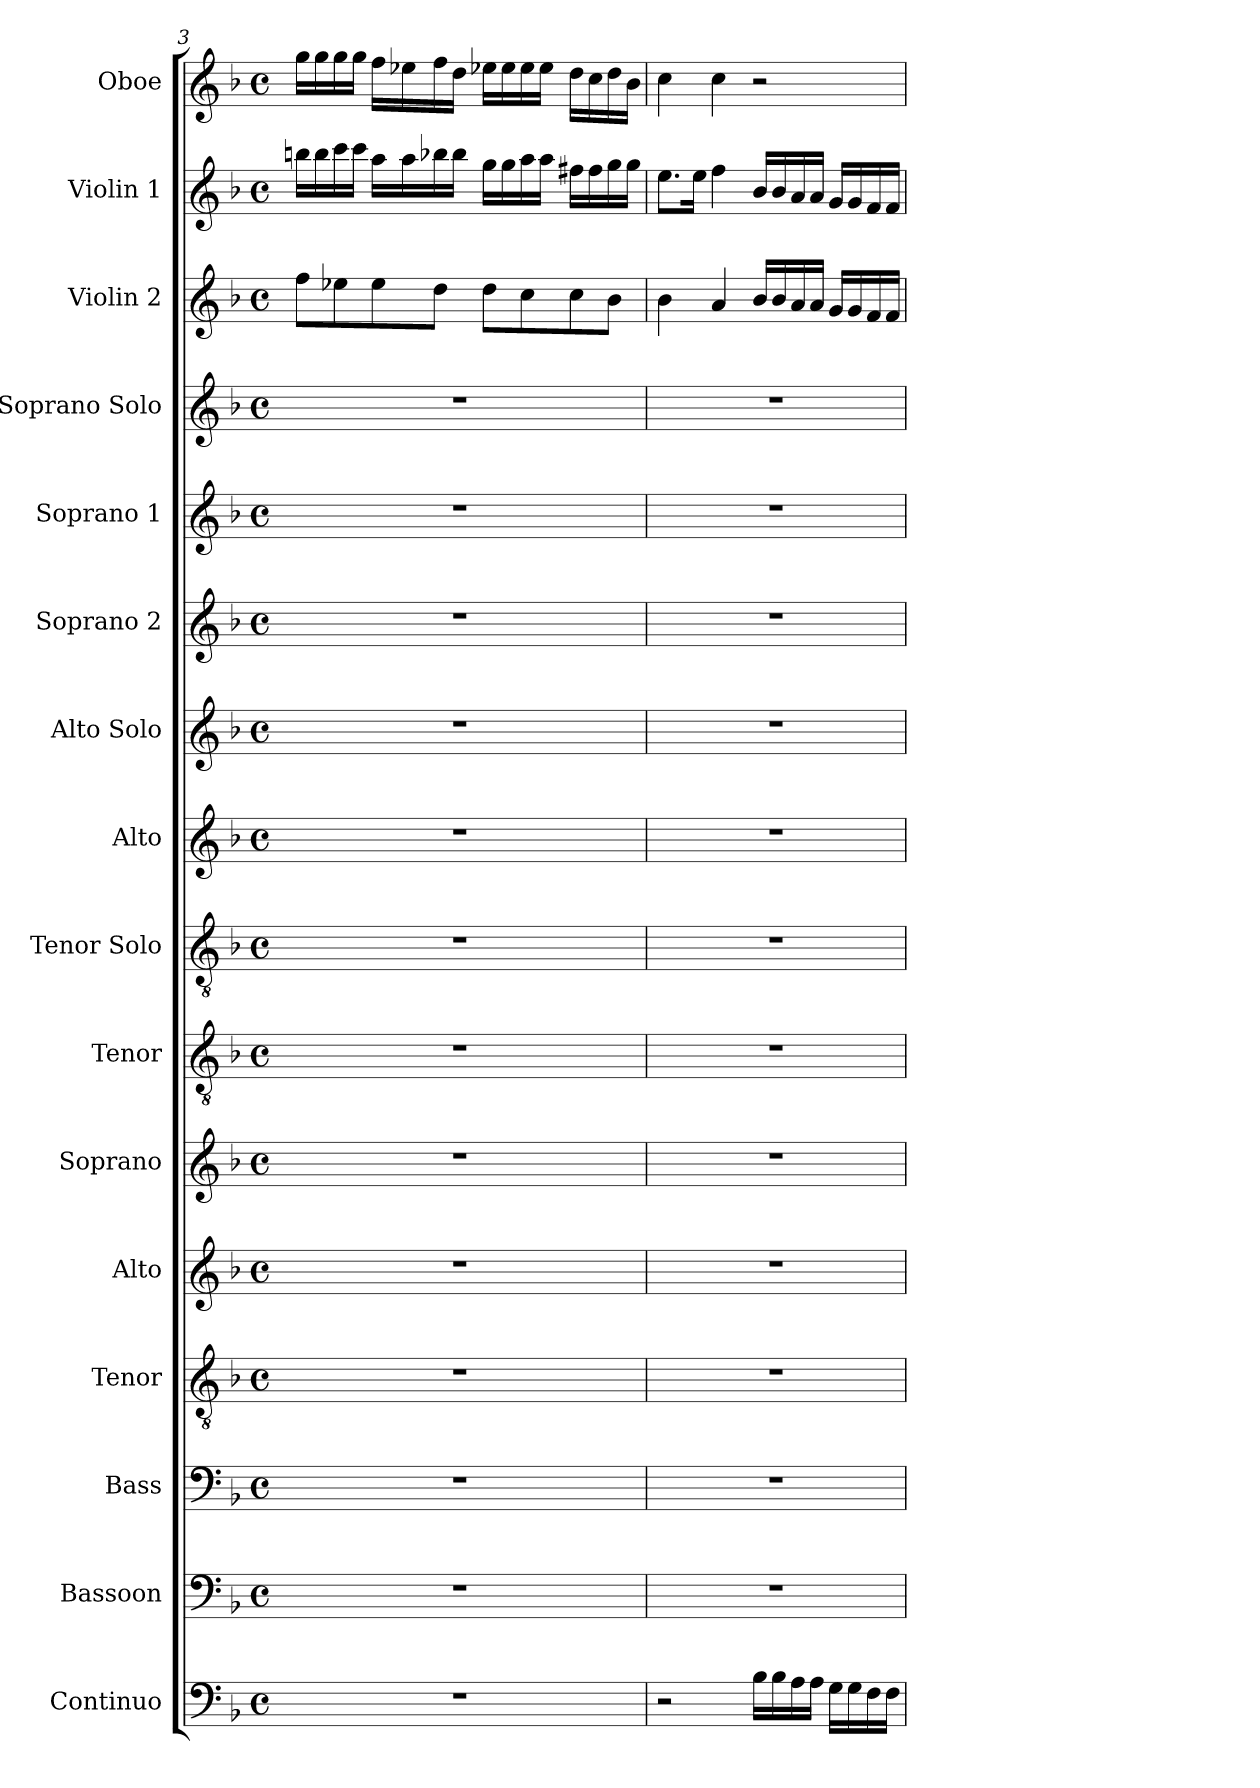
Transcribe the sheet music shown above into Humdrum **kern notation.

**kern	**kern	**kern	**kern	**kern	**kern	**kern	**kern	**kern	**kern	**kern	**kern	**kern	**kern	**kern	**kern
*part16	*part15	*part14	*part13	*part12	*part11	*part10	*part9	*part8	*part7	*part6	*part5	*part4	*part3	*part2	*part1
*staff16	*staff15	*staff14	*staff13	*staff12	*staff11	*staff10	*staff9	*staff8	*staff7	*staff6	*staff5	*staff4	*staff3	*staff2	*staff1
*I"Continuo	*I"Bassoon	*I"Bass	*I"Tenor	*I"Alto	*I"Soprano	*I"Tenor	*I"Tenor Solo	*I"Alto	*I"Alto Solo	*I"Soprano 2	*I"Soprano 1	*I"Soprano Solo	*I"Violin 2	*I"Violin 1	*I"Oboe
*I'Cont.	*I'Bsn.	*I'B.	*I'T.	*I'A.	*I'S.	*I'T.	*I'T. Solo	*I'A.	*I'A.  Solo	*I'S2.	*I'S1.	*I'S. Solo	*I'Vln. 2	*I'Vln. 1	*I'Ob.
*clefF4	*clefF4	*clefF4	*clefGv2	*clefG2	*clefG2	*clefGv2	*clefGv2	*clefG2	*clefG2	*clefG2	*clefG2	*clefG2	*clefG2	*clefG2	*clefG2
*	*	*	*ITrd7c12	*	*	*ITrd7c12	*ITrd7c12	*	*	*	*	*	*	*	*
*k[b-]	*k[b-]	*k[b-]	*k[b-]	*k[b-]	*k[b-]	*k[b-]	*k[b-]	*k[b-]	*k[b-]	*k[b-]	*k[b-]	*k[b-]	*k[b-]	*k[b-]	*k[b-]
*F:	*F:	*F:	*F:	*F:	*F:	*F:	*F:	*F:	*F:	*F:	*F:	*F:	*F:	*F:	*F:
*M4/4	*M4/4	*M4/4	*M4/4	*M4/4	*M4/4	*M4/4	*M4/4	*M4/4	*M4/4	*M4/4	*M4/4	*M4/4	*M4/4	*M4/4	*M4/4
*met(c)	*met(c)	*met(c)	*met(c)	*met(c)	*met(c)	*met(c)	*met(c)	*met(c)	*met(c)	*met(c)	*met(c)	*met(c)	*met(c)	*met(c)	*met(c)
=3	=3	=3	=3	=3	=3	=3	=3	=3	=3	=3	=3	=3	=3	=3	=3
1r	1r	1r	1r	1r	1r	1r	1r	1r	1r	1r	1r	1r	8ffi\L	16bbni\LL	16ggi\LL
.	.	.	.	.	.	.	.	.	.	.	.	.	.	16bbi\	16ggi\
.	.	.	.	.	.	.	.	.	.	.	.	.	8ee-Xi\	16ccci\	16ggi\
.	.	.	.	.	.	.	.	.	.	.	.	.	.	16ccci\JJ	16ggi\JJ
.	.	.	.	.	.	.	.	.	.	.	.	.	8ee-i\	16aai\LL	16ffi\LL
.	.	.	.	.	.	.	.	.	.	.	.	.	.	16aai\	16ee-Xi\
.	.	.	.	.	.	.	.	.	.	.	.	.	8ddi\J	16bb-Xi\	16ffi\
.	.	.	.	.	.	.	.	.	.	.	.	.	.	16bb-i\JJ	16ddi\JJ
.	.	.	.	.	.	.	.	.	.	.	.	.	8ddi\L	16ggi\LL	16ee-Xi\LL
.	.	.	.	.	.	.	.	.	.	.	.	.	.	16ggi\	16ee-i\
.	.	.	.	.	.	.	.	.	.	.	.	.	8cci\	16aai\	16ee-i\
.	.	.	.	.	.	.	.	.	.	.	.	.	.	16aai\JJ	16ee-i\JJ
.	.	.	.	.	.	.	.	.	.	.	.	.	8cci\	16ff#Xi\LL	16ddi\LL
.	.	.	.	.	.	.	.	.	.	.	.	.	.	16ff#i\	16cci\
.	.	.	.	.	.	.	.	.	.	.	.	.	8b-i\J	16ggi\	16ddi\
.	.	.	.	.	.	.	.	.	.	.	.	.	.	16ggi\JJ	16b-i\JJ
!!LO:PB:g=z
=4	=4	=4	=4	=4	=4	=4	=4	=4	=4	=4	=4	=4	=4	=4	=4
2r	1r	1r	1r	1r	1r	1r	1r	1r	1r	1r	1r	1r	4b-i\	8.eei\L	4cci\
.	.	.	.	.	.	.	.	.	.	.	.	.	.	16eei\Jk	.
.	.	.	.	.	.	.	.	.	.	.	.	.	4ai/	4ffi\	4cci\
16B-i\LL	.	.	.	.	.	.	.	.	.	.	.	.	16b-i/LL	16b-i/LL	2r
16B-i\	.	.	.	.	.	.	.	.	.	.	.	.	16b-i/	16b-i/	.
16Ai\	.	.	.	.	.	.	.	.	.	.	.	.	16ai/	16ai/	.
16Ai\JJ	.	.	.	.	.	.	.	.	.	.	.	.	16ai/JJ	16ai/JJ	.
16Gi\LL	.	.	.	.	.	.	.	.	.	.	.	.	16gi/LL	16gi/LL	.
16Gi\	.	.	.	.	.	.	.	.	.	.	.	.	16gi/	16gi/	.
16Fi\	.	.	.	.	.	.	.	.	.	.	.	.	16fi/	16fi/	.
16Fi\JJ	.	.	.	.	.	.	.	.	.	.	.	.	16fi/JJ	16fi/JJ	.
=	=	=	=	=	=	=	=	=	=	=	=	=	=	=	=
*-	*-	*-	*-	*-	*-	*-	*-	*-	*-	*-	*-	*-	*-	*-	*-
